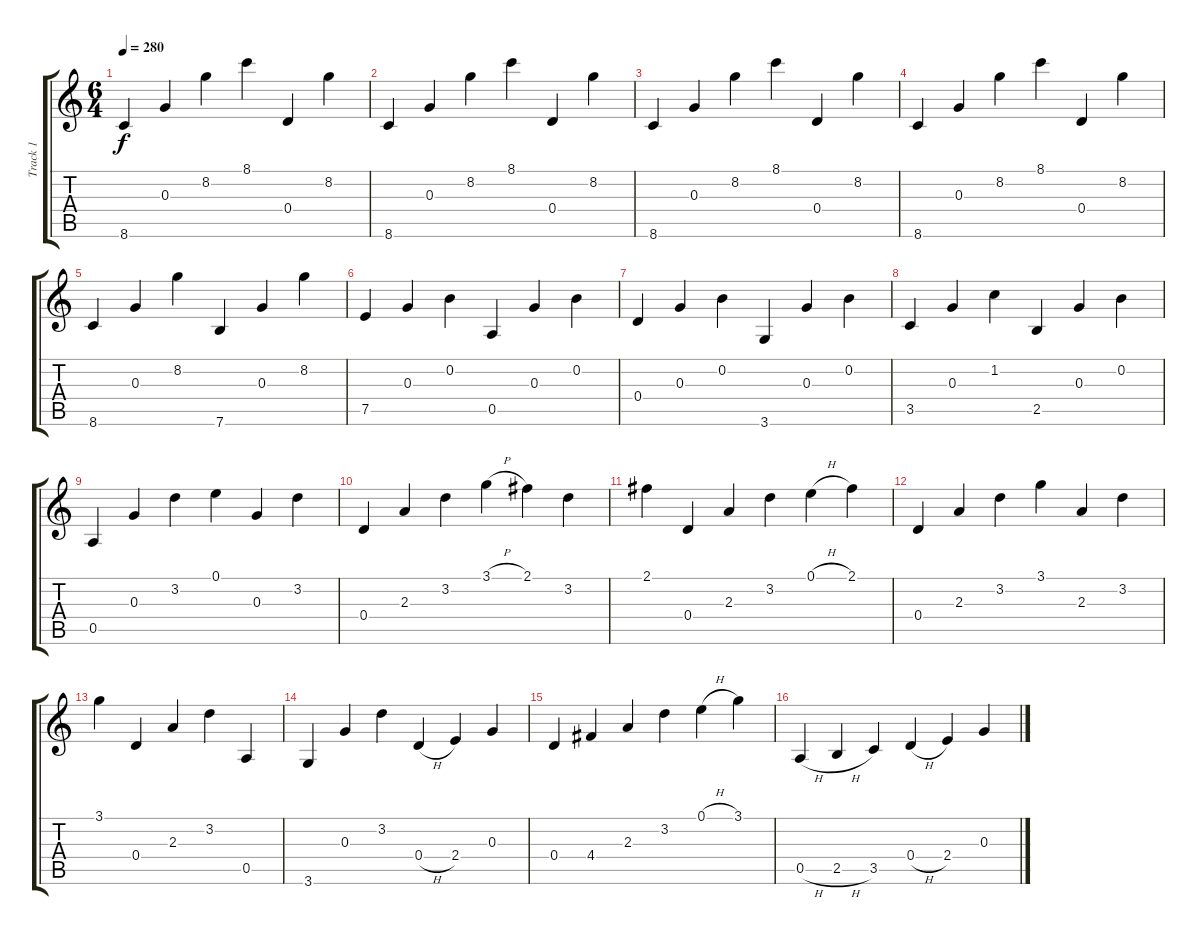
\track ("Track 1" "Track 1") {instrument acousticguitarnylon}
\staff {score tabs}
\tuning (E4 B3 G3 D3 A2 E2) {hide}
\ts (6 4)
\tempo 280
\clef g2
\ks c
8.6.4{dy f instrument acousticguitarnylon} 0.3.4 8.2.4 8.1.4 0.4.4 8.2.4 |
8.6.4 0.3.4 8.2.4 8.1.4 0.4.4 8.2.4 |
8.6.4 0.3.4 8.2.4 8.1.4 0.4.4 8.2.4 |
8.6.4 0.3.4 8.2.4 8.1.4 0.4.4 8.2.4 |
8.6.4 0.3.4 8.2.4 7.6.4 0.3.4 8.2.4 |
7.5.4 0.3.4 0.2.4 0.5.4 0.3.4 0.2.4 |
0.4.4 0.3.4 0.2.4 3.6.4 0.3.4 0.2.4 |
3.5.4 0.3.4 1.2.4 2.5.4 0.3.4 0.2.4 |
0.5.4 0.3.4 3.2.4 0.1.4 0.3.4 3.2.4 |
0.4.4 2.3.4 3.2.4 3.1{h}.4 2.1.4 3.2.4 |
2.1.4 0.4.4 2.3.4 3.2.4 0.1{h}.4 2.1.4 |
0.4.4 2.3.4 3.2.4 3.1.4 2.3.4 3.2.4 |
3.1.4 0.4.4 2.3.4 3.2.4 0.5.4 |
3.6.4 0.3.4 3.2.4 0.4{h}.4 2.4.4 0.3.4 |
0.4.4 4.4.4 2.3.4 3.2.4 0.1{h}.4 3.1.4 |
0.5{h}.4 2.5{h}.4 3.5.4 0.4{h}.4 2.4.4 0.3.4
